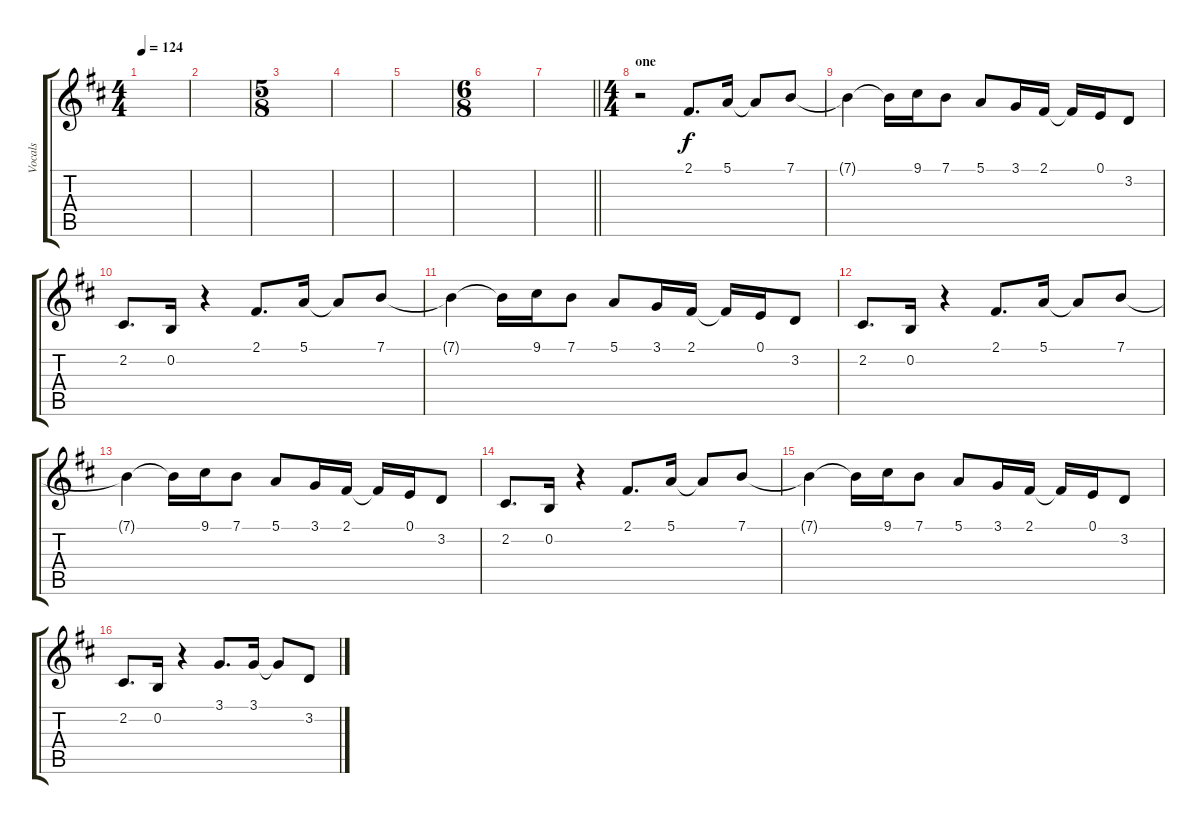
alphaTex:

\track ("Vocals" "Vocals") {instrument bassoon}
\staff {score tabs}
\tuning (E4 B3 G3 D3 A2 E2) {hide}
\ts (4 4)
\tempo 124
\clef g2
\ks d
|
|
\ts (5 8)
|
|
|
\ts (6 8)
|
\barLineRight lightlight
|
\ts (4 4)
\section ("" "one")
r.2 2.1.8{d} 5.1.16 5.1{t}.8 7.1.8 |
7.1{t}.4 7.1{t}.16 9.1.16 7.1.8 5.1.8 3.1.16 2.1.16 2.1{t}.16 0.1.16 3.2.8 |
2.2.8{d} 0.2.16 r.4 2.1.8{d} 5.1.16 5.1{t}.8 7.1.8 |
7.1{t}.4 7.1{t}.16 9.1.16 7.1.8 5.1.8 3.1.16 2.1.16 2.1{t}.16 0.1.16 3.2.8 |
2.2.8{d} 0.2.16 r.4 2.1.8{d} 5.1.16 5.1{t}.8 7.1.8 |
7.1{t}.4 7.1{t}.16 9.1.16 7.1.8 5.1.8 3.1.16 2.1.16 2.1{t}.16 0.1.16 3.2.8 |
2.2.8{d} 0.2.16 r.4 2.1.8{d} 5.1.16 5.1{t}.8 7.1.8 |
7.1{t}.4 7.1{t}.16 9.1.16 7.1.8 5.1.8 3.1.16 2.1.16 2.1{t}.16 0.1.16 3.2.8 |
2.2.8{d} 0.2.16 r.4 3.1.8{d} 3.1.16 3.1{t}.8 3.2.8
